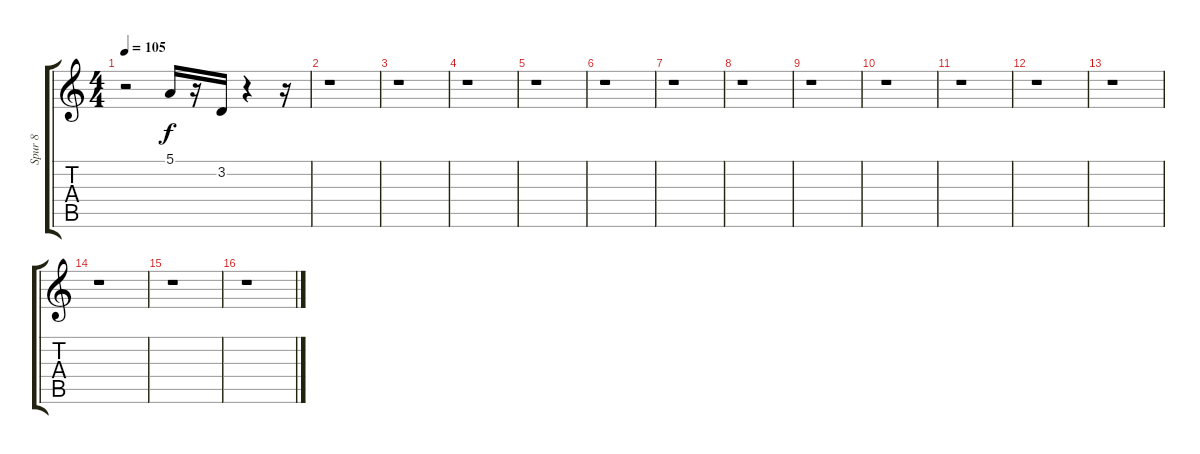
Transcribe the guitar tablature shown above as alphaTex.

\track ("Spur 8" "Spur 8") {instrument blownbottle}
\staff {score tabs}
\tuning (E4 B3 G3 D3 A2 E2) {hide}
\ts (4 4)
\tempo 105
\clef g2
\ks c
r.2{dy f} 5.1.16 r.16 3.2.16 r.4 r.16 |
r.1 |
r.1 |
r.1 |
r.1 |
r.1 |
r.1 |
r.1 |
r.1 |
r.1 |
r.1 |
r.1 |
r.1 |
r.1 |
r.1 |
r.1
